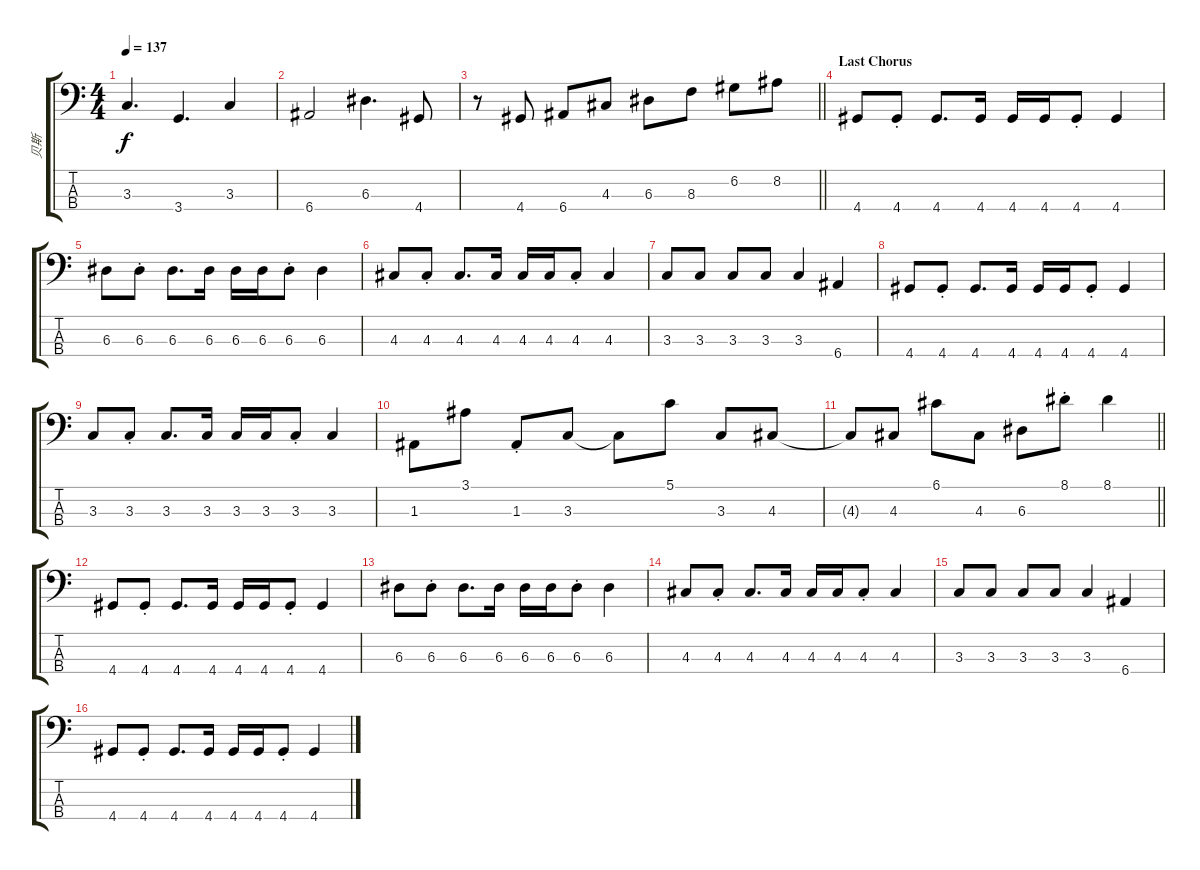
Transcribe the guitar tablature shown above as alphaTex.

\track ("贝斯" "贝斯") {instrument electricbassfinger}
\staff {score tabs}
\tuning (G2 D2 A1 E1) {hide}
\ts (4 4)
\tempo 137
\clef f4
\ks c
3.3.4{d dy f} 3.4.4{d} 3.3.4 |
6.4.2 6.3.4{d} 4.4.8 |
\barLineRight lightlight
r.8 4.4.8 6.4.8 4.3.8 6.3.8 8.3.8 6.2.8 8.2.8 |
\section ("" "Last Chorus")
4.4.8 4.4{st}.8 4.4.8{d} 4.4.16 4.4.16 4.4.16 4.4{st}.8 4.4.4 |
6.3.8 6.3{st}.8 6.3.8{d} 6.3.16 6.3.16 6.3.16 6.3{st}.8 6.3.4 |
4.3.8 4.3{st}.8 4.3.8{d} 4.3.16 4.3.16 4.3.16 4.3{st}.8 4.3.4 |
3.3.8 3.3.8 3.3.8 3.3.8 3.3.4 6.4.4 |
4.4.8 4.4{st}.8 4.4.8{d} 4.4.16 4.4.16 4.4.16 4.4{st}.8 4.4.4 |
3.3.8 3.3{st}.8 3.3.8{d} 3.3.16 3.3.16 3.3.16 3.3{st}.8 3.3.4 |
1.3.8 3.1.8 1.3{st}.8 3.3.8 3.3{t}.8 5.1.8 3.3.8 4.3.8 |
\barLineRight lightlight
4.3{t}.8 4.3.8 6.1.8 4.3.8 6.3.8 8.1{st}.8 8.1.4 |
4.4.8 4.4{st}.8 4.4.8{d} 4.4.16 4.4.16 4.4.16 4.4{st}.8 4.4.4 |
6.3.8 6.3{st}.8 6.3.8{d} 6.3.16 6.3.16 6.3.16 6.3{st}.8 6.3.4 |
4.3.8 4.3{st}.8 4.3.8{d} 4.3.16 4.3.16 4.3.16 4.3{st}.8 4.3.4 |
3.3.8 3.3.8 3.3.8 3.3.8 3.3.4 6.4.4 |
4.4.8 4.4{st}.8 4.4.8{d} 4.4.16 4.4.16 4.4.16 4.4{st}.8 4.4.4
